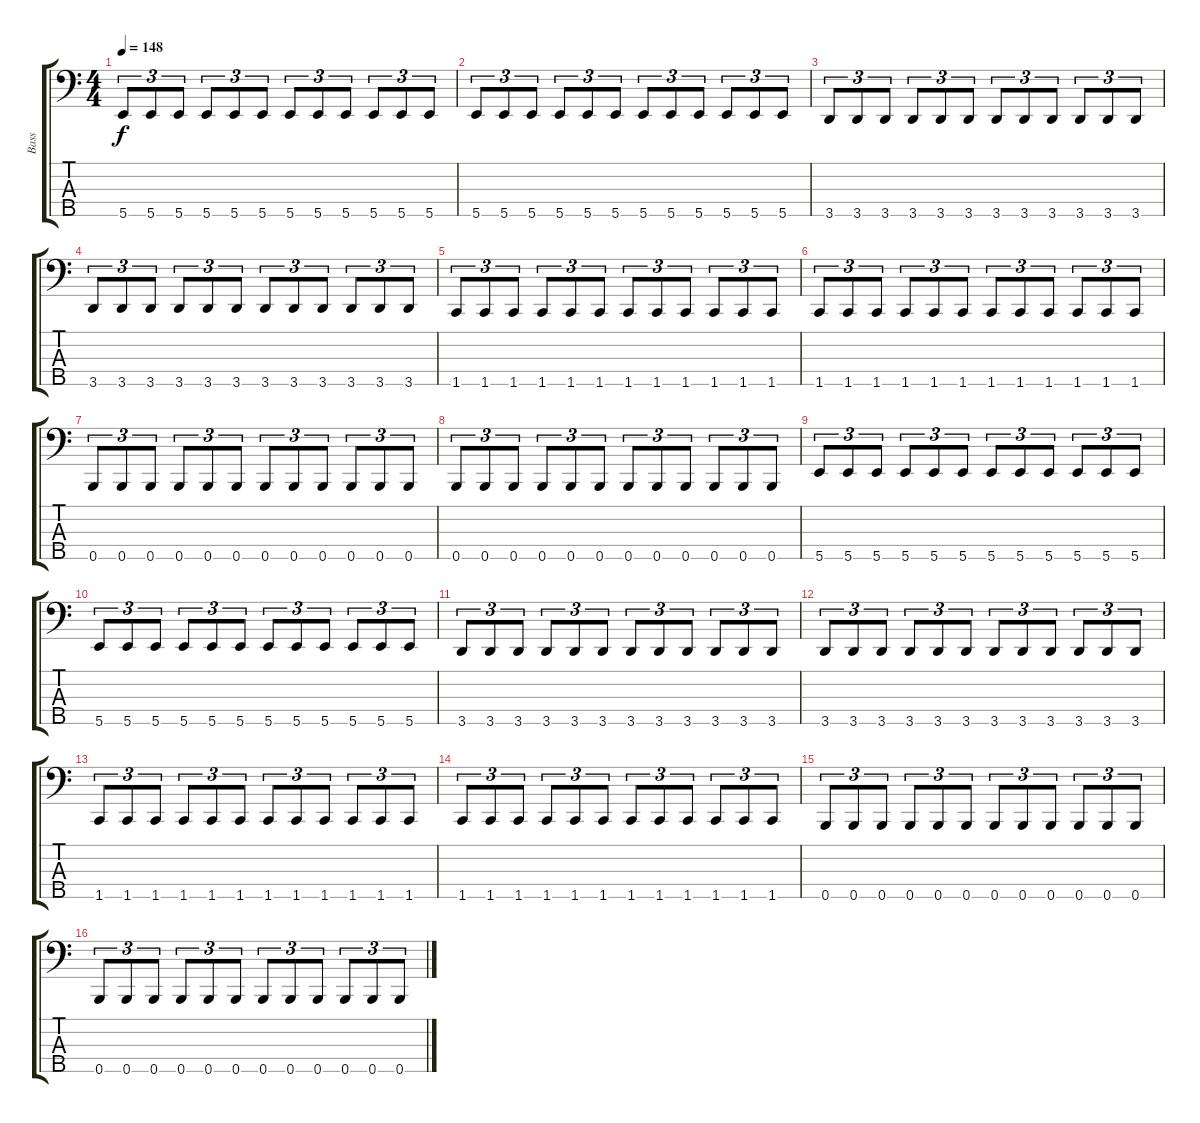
\track ("Bass" "Bass") {instrument electricbasspick}
\staff {score tabs}
\tuning (G2 D2 A1 E1 B0) {hide}
\ts (4 4)
\tempo 148
\clef f4
\ks c
5.5.8{tu (3 2) dy f} 5.5.8{tu (3 2)} 5.5.8{tu (3 2)} 5.5.8{tu (3 2)} 5.5.8{tu (3 2)} 5.5.8{tu (3 2)} 5.5.8{tu (3 2)} 5.5.8{tu (3 2)} 5.5.8{tu (3 2)} 5.5.8{tu (3 2)} 5.5.8{tu (3 2)} 5.5.8{tu (3 2)} |
5.5.8{tu (3 2)} 5.5.8{tu (3 2)} 5.5.8{tu (3 2)} 5.5.8{tu (3 2)} 5.5.8{tu (3 2)} 5.5.8{tu (3 2)} 5.5.8{tu (3 2)} 5.5.8{tu (3 2)} 5.5.8{tu (3 2)} 5.5.8{tu (3 2)} 5.5.8{tu (3 2)} 5.5.8{tu (3 2)} |
3.5.8{tu (3 2)} 3.5.8{tu (3 2)} 3.5.8{tu (3 2)} 3.5.8{tu (3 2)} 3.5.8{tu (3 2)} 3.5.8{tu (3 2)} 3.5.8{tu (3 2)} 3.5.8{tu (3 2)} 3.5.8{tu (3 2)} 3.5.8{tu (3 2)} 3.5.8{tu (3 2)} 3.5.8{tu (3 2)} |
3.5.8{tu (3 2)} 3.5.8{tu (3 2)} 3.5.8{tu (3 2)} 3.5.8{tu (3 2)} 3.5.8{tu (3 2)} 3.5.8{tu (3 2)} 3.5.8{tu (3 2)} 3.5.8{tu (3 2)} 3.5.8{tu (3 2)} 3.5.8{tu (3 2)} 3.5.8{tu (3 2)} 3.5.8{tu (3 2)} |
1.5.8{tu (3 2)} 1.5.8{tu (3 2)} 1.5.8{tu (3 2)} 1.5.8{tu (3 2)} 1.5.8{tu (3 2)} 1.5.8{tu (3 2)} 1.5.8{tu (3 2)} 1.5.8{tu (3 2)} 1.5.8{tu (3 2)} 1.5.8{tu (3 2)} 1.5.8{tu (3 2)} 1.5.8{tu (3 2)} |
1.5.8{tu (3 2)} 1.5.8{tu (3 2)} 1.5.8{tu (3 2)} 1.5.8{tu (3 2)} 1.5.8{tu (3 2)} 1.5.8{tu (3 2)} 1.5.8{tu (3 2)} 1.5.8{tu (3 2)} 1.5.8{tu (3 2)} 1.5.8{tu (3 2)} 1.5.8{tu (3 2)} 1.5.8{tu (3 2)} |
0.5.8{tu (3 2)} 0.5.8{tu (3 2)} 0.5.8{tu (3 2)} 0.5.8{tu (3 2)} 0.5.8{tu (3 2)} 0.5.8{tu (3 2)} 0.5.8{tu (3 2)} 0.5.8{tu (3 2)} 0.5.8{tu (3 2)} 0.5.8{tu (3 2)} 0.5.8{tu (3 2)} 0.5.8{tu (3 2)} |
0.5.8{tu (3 2)} 0.5.8{tu (3 2)} 0.5.8{tu (3 2)} 0.5.8{tu (3 2)} 0.5.8{tu (3 2)} 0.5.8{tu (3 2)} 0.5.8{tu (3 2)} 0.5.8{tu (3 2)} 0.5.8{tu (3 2)} 0.5.8{tu (3 2)} 0.5.8{tu (3 2)} 0.5.8{tu (3 2)} |
5.5.8{tu (3 2)} 5.5.8{tu (3 2)} 5.5.8{tu (3 2)} 5.5.8{tu (3 2)} 5.5.8{tu (3 2)} 5.5.8{tu (3 2)} 5.5.8{tu (3 2)} 5.5.8{tu (3 2)} 5.5.8{tu (3 2)} 5.5.8{tu (3 2)} 5.5.8{tu (3 2)} 5.5.8{tu (3 2)} |
5.5.8{tu (3 2)} 5.5.8{tu (3 2)} 5.5.8{tu (3 2)} 5.5.8{tu (3 2)} 5.5.8{tu (3 2)} 5.5.8{tu (3 2)} 5.5.8{tu (3 2)} 5.5.8{tu (3 2)} 5.5.8{tu (3 2)} 5.5.8{tu (3 2)} 5.5.8{tu (3 2)} 5.5.8{tu (3 2)} |
3.5.8{tu (3 2)} 3.5.8{tu (3 2)} 3.5.8{tu (3 2)} 3.5.8{tu (3 2)} 3.5.8{tu (3 2)} 3.5.8{tu (3 2)} 3.5.8{tu (3 2)} 3.5.8{tu (3 2)} 3.5.8{tu (3 2)} 3.5.8{tu (3 2)} 3.5.8{tu (3 2)} 3.5.8{tu (3 2)} |
3.5.8{tu (3 2)} 3.5.8{tu (3 2)} 3.5.8{tu (3 2)} 3.5.8{tu (3 2)} 3.5.8{tu (3 2)} 3.5.8{tu (3 2)} 3.5.8{tu (3 2)} 3.5.8{tu (3 2)} 3.5.8{tu (3 2)} 3.5.8{tu (3 2)} 3.5.8{tu (3 2)} 3.5.8{tu (3 2)} |
1.5.8{tu (3 2)} 1.5.8{tu (3 2)} 1.5.8{tu (3 2)} 1.5.8{tu (3 2)} 1.5.8{tu (3 2)} 1.5.8{tu (3 2)} 1.5.8{tu (3 2)} 1.5.8{tu (3 2)} 1.5.8{tu (3 2)} 1.5.8{tu (3 2)} 1.5.8{tu (3 2)} 1.5.8{tu (3 2)} |
1.5.8{tu (3 2)} 1.5.8{tu (3 2)} 1.5.8{tu (3 2)} 1.5.8{tu (3 2)} 1.5.8{tu (3 2)} 1.5.8{tu (3 2)} 1.5.8{tu (3 2)} 1.5.8{tu (3 2)} 1.5.8{tu (3 2)} 1.5.8{tu (3 2)} 1.5.8{tu (3 2)} 1.5.8{tu (3 2)} |
0.5.8{tu (3 2)} 0.5.8{tu (3 2)} 0.5.8{tu (3 2)} 0.5.8{tu (3 2)} 0.5.8{tu (3 2)} 0.5.8{tu (3 2)} 0.5.8{tu (3 2)} 0.5.8{tu (3 2)} 0.5.8{tu (3 2)} 0.5.8{tu (3 2)} 0.5.8{tu (3 2)} 0.5.8{tu (3 2)} |
0.5.8{tu (3 2)} 0.5.8{tu (3 2)} 0.5.8{tu (3 2)} 0.5.8{tu (3 2)} 0.5.8{tu (3 2)} 0.5.8{tu (3 2)} 0.5.8{tu (3 2)} 0.5.8{tu (3 2)} 0.5.8{tu (3 2)} 0.5.8{tu (3 2)} 0.5.8{tu (3 2)} 0.5.8{tu (3 2)}
